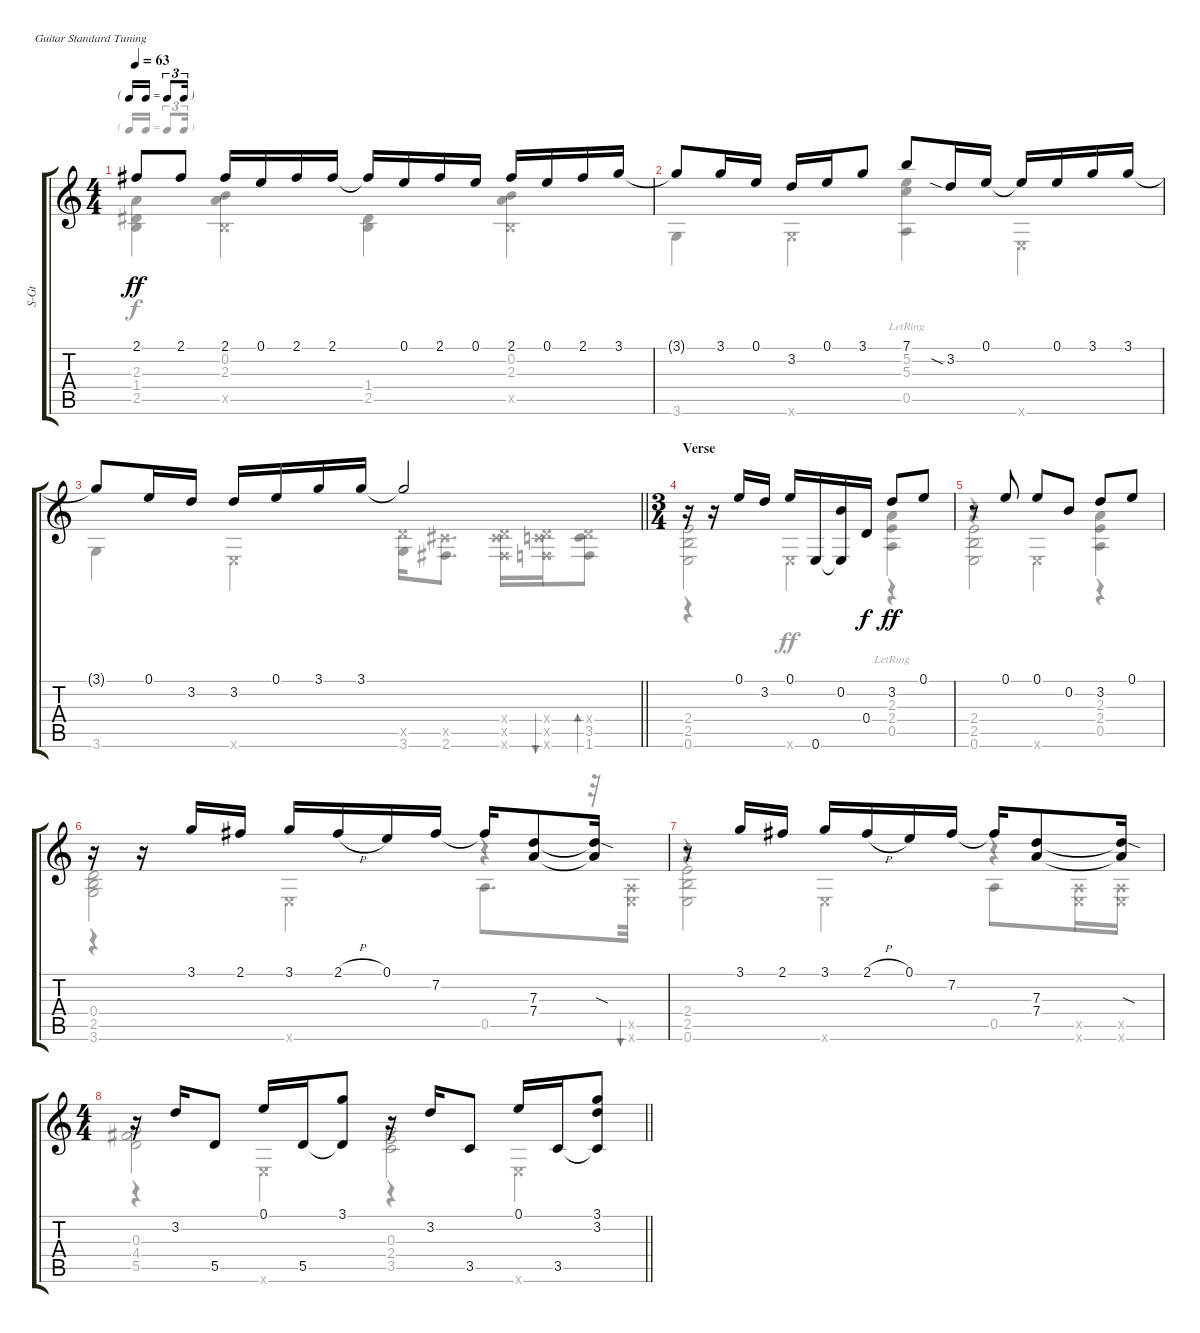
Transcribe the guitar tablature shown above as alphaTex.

\bracketExtendMode groupsimilarinstruments
\otherSystemsTrackNameOrientation horizontal
\track ("Guitar" "S-Gt") {instrument acousticguitarsteel}
\staff {score tabs}
\tuning (E4 B3 G3 D3 A2 E2)
\voice
\ts (4 4)
\tf triplet16th
\tempo 63
\clef g2
\ks c
2.1{t acc #}.8{dy ff beam Up} 2.1{acc #}.8{beam Up} 2.1{acc #}.16{beam Up} 0.1.16{beam Up} 2.1{acc #}.16{beam Up} 2.1{acc #}.16{beam Up} 2.1{t acc #}.16{beam Up} 0.1.16{beam Up} 2.1{acc #}.16{beam Up} 0.1.16{beam Up} 2.1{acc #}.16{beam Up} 0.1.16{beam Up} 2.1{acc #}.16{beam Up} 3.1.16{beam Up} |
3.1{t}.8{beam Up} 3.1.16{beam Up} 0.1.16{beam Up} 3.2.16{beam Up} 0.1.16{beam Up} 3.1.8{beam Up} 7.1.8{beam Up} 3.2{sia}.16{beam Up} 0.1.16{beam Up} 0.1{t}.16{beam Up} 0.1.16{beam Up} 3.1.16{beam Up} 3.1.16{beam Up} |
\barLineRight lightlight
3.1{t}.8{beam Up} 0.1.16{beam Up} 3.2.16{beam Up} 3.2.16{beam Up} 0.1.16{beam Up} 3.1.16{beam Up} 3.1.16{beam Up} 3.1{t}.2{beam Up} |
\ts (3 4)
\beaming (8 2 2 2)
\section ("" "Verse")
r.16{beam Up} r.16{beam Up} 0.1.16{beam Up} 3.2.16{beam Up} 0.1.16{beam Up} 0.6.16{beam Up} (0.2 0.6{t}).16{beam Up} 0.4.16{dy f beam Up} 3.2.8{dy ff beam Up} 0.1.8{beam Up} |
r.8{beam Up} 0.1.8{beam Up} 0.1.8{beam Up} 0.2.8{beam Up} 3.2.8{beam Up} 0.1.8{beam Up} |
r.16{beam Up} r.16{beam Up} 3.1.16{beam Up} 2.1{acc #}.16{beam Up} 3.1.16{beam Up} 2.1{h acc #}.16{beam Up} 0.1.16{beam Up} 7.2{acc #}.16{beam Up} 7.2{t acc #}.16{beam Up} (7.3 7.4).8{beam Up} (7.3{sod t} 7.4{t}).16{beam Up} |
r.8{beam Up} 3.1.16{beam Up} 2.1{acc #}.16{beam Up} 3.1.16{beam Up} 2.1{h acc #}.16{beam Up} 0.1.16{beam Up} 7.2{acc #}.16{beam Up} 7.2{t acc #}.16{beam Up} (7.3 7.4).8{beam Up} (7.3{sod t} 7.4{t}).16{beam Up} |
\ts (4 4)
\beaming (8 2 2 2 2)
\barLineRight lightlight
r.16{beam Up} 3.2.16{beam Up} 5.5.8{beam Up} 0.1.16{beam Up} 5.5.16{beam Up} (3.1 5.5{t}).8{beam Up} r.16{beam Up} 3.2.16{beam Up} 3.5.8{beam Up} 0.1.16{beam Up} 3.5.16{beam Up} (3.1 3.5{t} 3.2).8{beam Up}
\voice
\clef g2
\ottava regular
\simile none
\ks c
(2.3 1.4{acc #} 2.5).4{dy f beam Down} (0.2 2.3 2.5{x}).4{beam Down} (1.4{acc #} 2.5).4{beam Down} (0.2 2.3 2.5{x}).4{beam Down} |
3.6.4{beam Down} 3.6{x}.4{beam Down} (5.2 5.3 0.5{lr}).4{beam Down} 0.6{x}.4{beam Down} |
\barLineRight lightlight
3.6.4{beam Down} 0.6{x}.4{beam Down} (5.5{x} 3.6).16{beam Down} (4.5{x acc #} 2.6{acc #}).8{d beam Down} (0.4{x} 4.5{x acc #} 2.6{x acc #}).16{beam Down} (0.4{x} 3.5{x} 1.6{x}).16{bu 30 beam Down} (0.4{x} 3.5 1.6).8{bd 30 beam Down} |
(2.4 2.5 0.6).2{beam Down} (2.4{lr} 2.3 0.5).4{beam Down} |
(2.4 2.5 0.6).2{beam Down} (2.4 0.5 2.3).4{beam Down} |
(0.4 2.5 3.6).2{beam Down} 0.5.8{d beam Down} r.32{beam Down} (0.5{x} 0.6{x}).32{bu 30 beam Down} |
(2.4 2.5 0.6).2{beam Down} 0.5.8{beam Down} (0.5{x} 0.6{x}).16{beam Down} (0.5{x} 0.6{x}).16{beam Down} |
\barLineRight lightlight
(4.4{acc #} 5.5 0.3).2{beam Down} (3.5 2.4 0.3).2{beam Down}
\voice
\clef g2
\ottava regular
\simile none
\ks c
|
|
\barLineRight lightlight
|
r.4{beam Down} 0.6{x}.4{dy ff beam Down} r.4{beam Down} |
r.4{beam Down} 0.6{x}.4{beam Down} r.4{beam Down} |
r.4{beam Down} 0.6{x}.4{beam Down} r.4{beam Down} |
r.4{beam Down} 0.6{x}.4{beam Down} r.4{beam Down} |
\barLineRight lightlight
r.4{beam Down} 0.6{x}.4{beam Down} r.4{beam Down} 0.6{x}.4{beam Down}
